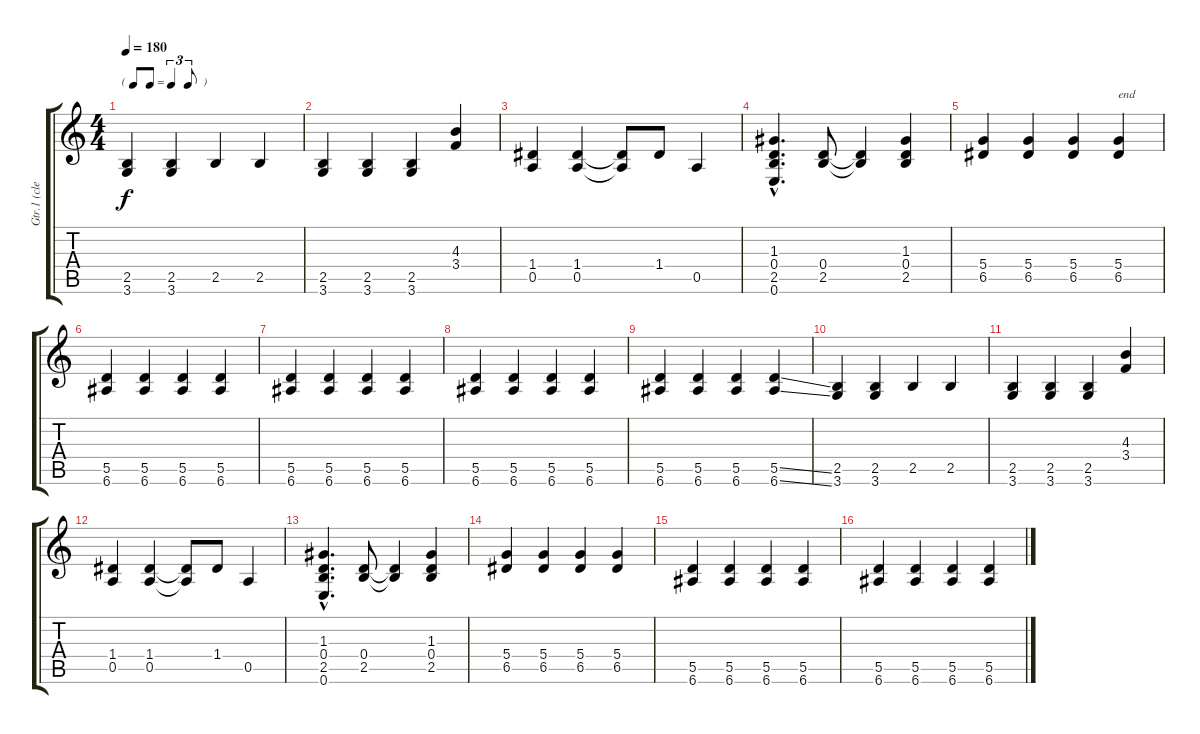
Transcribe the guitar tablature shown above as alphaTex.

\track ("Gtr.1 (clean)" "Gtr.1 (cle") {instrument electricguitarjazz}
\staff {score tabs}
\tuning (E4 B3 G3 D3 A2 E2) {hide}
\ts (4 4)
\tf triplet8th
\tempo 180
\clef g2
\ks c
(2.5 3.6).4{dy f} (2.5 3.6).4 2.5.4 2.5.4 |
(2.5 3.6).4 (2.5 3.6).4 (2.5 3.6).4 (4.3 3.4).4 |
(1.4 0.5).4{instrument electricguitarjazz} (1.4 0.5).4 (1.4{t} 0.5{t}).8 1.4.8 0.5.4 |
(1.3{hac} 0.4{hac} 2.5{hac} 0.6{hac}).4{d} (0.4 2.5).8 (0.4{t} 2.5{t}).4 (1.3 0.4 2.5).4 |
(5.4 6.5).4 (5.4 6.5).4 (5.4 6.5).4 (5.4 6.5).4{txt "end"} |
(5.5 6.6).4{instrument electricguitarmuted} (5.5 6.6).4 (5.5 6.6).4 (5.5 6.6).4 |
(5.5 6.6).4 (5.5 6.6).4 (5.5 6.6).4 (5.5 6.6).4 |
(5.5 6.6).4 (5.5 6.6).4 (5.5 6.6).4 (5.5 6.6).4 |
(5.5 6.6).4 (5.5 6.6).4 (5.5 6.6).4 (5.5{ss} 6.6{ss}).4 |
(2.5 3.6).4 (2.5 3.6).4 2.5.4 2.5.4 |
(2.5 3.6).4 (2.5 3.6).4 (2.5 3.6).4 (4.3 3.4).4 |
(1.4 0.5).4{instrument electricguitarjazz} (1.4 0.5).4 (1.4{t} 0.5{t}).8 1.4.8 0.5.4 |
(1.3{hac} 0.4{hac} 2.5{hac} 0.6{hac}).4{d} (0.4 2.5).8 (0.4{t} 2.5{t}).4 (1.3 0.4 2.5).4 |
(5.4 6.5).4 (5.4 6.5).4 (5.4 6.5).4 (5.4 6.5).4 |
(5.5 6.6).4{instrument electricguitarmuted} (5.5 6.6).4 (5.5 6.6).4 (5.5 6.6).4 |
(5.5 6.6).4 (5.5 6.6).4 (5.5 6.6).4 (5.5 6.6).4
